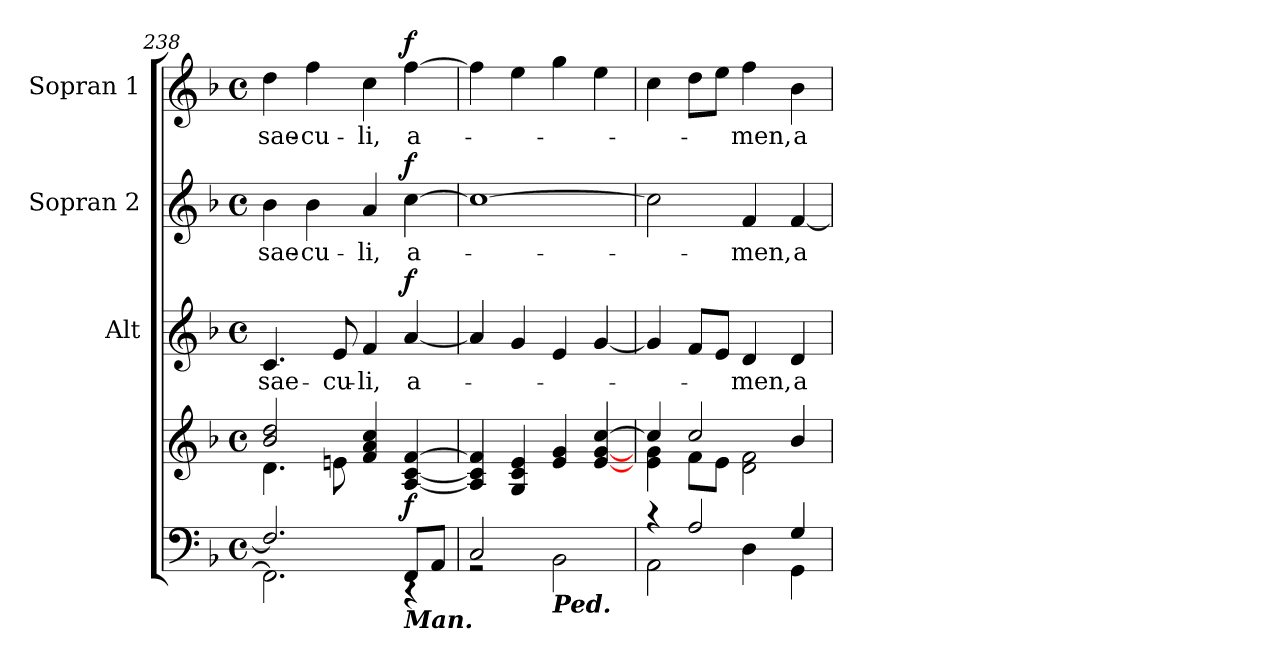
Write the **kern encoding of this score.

**kern	**kern	**dynam	**kern	**text	**dynam	**kern	**text	**dynam	**kern	**text	**dynam
*part4	*part4	*part4	*part3	*part3	*part3	*part2	*part2	*part2	*part1	*part1	*part1
*staff5	*staff4	*staff4/5	*staff3	*staff3	*staff3	*staff2	*staff2	*staff2	*staff1	*staff1	*staff1
*	*	*	*I"Alt	*	*	*I"Sopran 2	*	*	*I"Sopran 1	*	*
*	*	*	*I'A.	*	*	*I'S. 2	*	*	*I'S. 1	*	*
*clefF4	*clefG2	*	*clefG2	*	*	*clefG2	*	*	*clefG2	*	*
*k[b-]	*k[b-]	*	*k[b-]	*	*	*k[b-]	*	*	*k[b-]	*	*
*F:	*F:	*	*F:	*	*	*F:	*	*	*F:	*	*
*M4/4	*M4/4	*	*M4/4	*	*	*M4/4	*	*	*M4/4	*	*
*met(c)	*met(c)	*	*met(c)	*	*	*met(c)	*	*	*met(c)	*	*
=238	=238	=238	=238	=238	=238	=238	=238	=238	=238	=238	=238
*^	*^	*	*	*	*	*	*	*	*	*	*
!	!	!	!	!	!	!LO:LY:b	!	!	!LO:LY:b	!	!	!LO:LY:b	!
2.F/]	2.FF\]	2b-/ 2dd/	4.d\	.	4.c/	sae-	.	4b-\	sae-	.	4dd\	sae-	.
!	!	!	!	!	!	!	!	!	!LO:LY:b	!	!	!LO:LY:b	!
.	.	.	.	.	.	.	.	4b-\	-cu-	.	4ff\	-cu-	.
!	!	!	!	!	!	!LO:LY:b	!	!	!	!	!	!	!
.	.	.	8en\	.	8e/	-cu-	.	.	.	.	.	.	.
!	!	!	!	!	!	!LO:LY:b	!	!	!LO:LY:b	!	!	!LO:LY:b	!
.	.	4f/ 4a/ 4cc/	2ryy	.	4f/	-li,	.	4a/	-li,	.	4cc\	-li,	.
!LO:TX:b:Bi:t=Man.	!	!	!	!	!	!	!	!	!	!	!	!	!
!	!	!	!	!LO:DY:b	!	!LO:LY:b	!LO:DY:a	!	!LO:LY:b	!LO:DY:a	!	!LO:LY:b	!LO:DY:a
8FF/L	4rCC	[>4A/ [>4c/ [>4f/	.	f	[4a/	a-	f	[4cc\	a-	f	[4ff\	a-	f
8AA/J	.	.	.	.	.	.	.	.	.	.	.	.	.
*	*	*v	*v	*	*	*	*	*	*	*	*	*	*
=239	=239	=239	=239	=239	=239	=239	=239	=239	=239	=239	=239	=239
2C/	2rGG	4A/] 4c/] 4f/]	.	4a/]	.	.	1cc_	.	.	4ff\]	.	.
.	.	4G/ 4c/ 4e/	.	4g/	.	.	.	.	.	4ee\	.	.
!LO:TX:b:Bi:t=Ped.	!	!	!	!	!	!	!	!	!	!	!	!
2ryy	2BB-\	4e/ 4g/	.	4e/	.	.	.	.	.	4gg\	.	.
.	.	[4e/ [4g/ [4cc/	.	[4g/	.	.	.	.	.	4ee\	.	.
=240	=240	=240	=240	=240	=240	=240	=240	=240	=240	=240	=240	=240
*	*	*^	*	*	*	*	*	*	*	*	*	*
4rB	2AA\	4cc/]	4e\ 4g\	.	4g/]	.	.	2cc\]	.	.	4cc\	.	.
2A/	.	2cc/	8f\L	.	8f/L	.	.	.	.	.	8dd\L	.	.
.	.	.	8e\J	.	8e/J	.	.	.	.	.	8ee\J	.	.
!	!	!	!	!	!	!LO:LY:b	!	!	!LO:LY:b	!	!	!LO:LY:b	!
.	4D\	.	2d\ 2f\	.	4d/	-men,	.	4f/	-men,	.	4ff\	-men,	.
!	!	!	!	!	!	!LO:LY:b	!	!	!LO:LY:b	!	!	!LO:LY:b	!
4G/	4GG\	4b-/	.	.	4d/	a-	.	[4f/	a-	.	4b-\	a-	.
*v	*v	*	*	*	*	*	*	*	*	*	*	*	*
*	*v	*v	*	*	*	*	*	*	*	*	*	*
=	=	=	=	=	=	=	=	=	=	=	=
*-	*-	*-	*-	*-	*-	*-	*-	*-	*-	*-	*-
